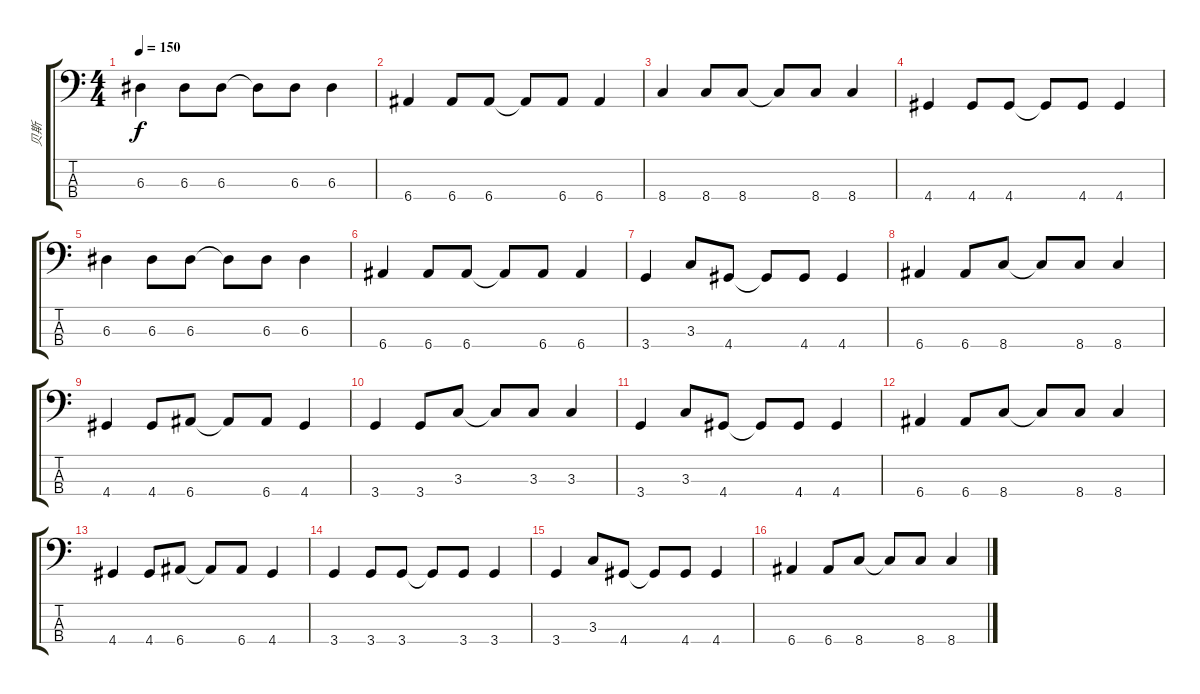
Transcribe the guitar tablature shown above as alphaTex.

\track ("贝斯" "贝斯") {instrument electricbassfinger}
\staff {score tabs}
\tuning (G2 D2 A1 E1) {hide}
\ts (4 4)
\tempo 150
\clef f4
\ks c
6.3.4{dy f} 6.3.8 6.3.8 6.3{t}.8 6.3.8 6.3.4 |
6.4.4 6.4.8 6.4.8 6.4{t}.8 6.4.8 6.4.4 |
8.4.4 8.4.8 8.4.8 8.4{t}.8 8.4.8 8.4.4 |
4.4.4 4.4.8 4.4.8 4.4{t}.8 4.4.8 4.4.4 |
6.3.4 6.3.8 6.3.8 6.3{t}.8 6.3.8 6.3.4 |
6.4.4 6.4.8 6.4.8 6.4{t}.8 6.4.8 6.4.4 |
3.4.4 3.3.8 4.4.8 4.4{t}.8 4.4.8 4.4.4 |
6.4.4 6.4.8 8.4.8 8.4{t}.8 8.4.8 8.4.4 |
4.4.4 4.4.8 6.4.8 6.4{t}.8 6.4.8 4.4.4 |
3.4.4 3.4.8 3.3.8 3.3{t}.8 3.3.8 3.3.4 |
3.4.4 3.3.8 4.4.8 4.4{t}.8 4.4.8 4.4.4 |
6.4.4 6.4.8 8.4.8 8.4{t}.8 8.4.8 8.4.4 |
4.4.4 4.4.8 6.4.8 6.4{t}.8 6.4.8 4.4.4 |
3.4.4 3.4.8 3.4.8 3.4{t}.8 3.4.8 3.4.4 |
3.4.4 3.3.8 4.4.8 4.4{t}.8 4.4.8 4.4.4 |
6.4.4 6.4.8 8.4.8 8.4{t}.8 8.4.8 8.4.4
